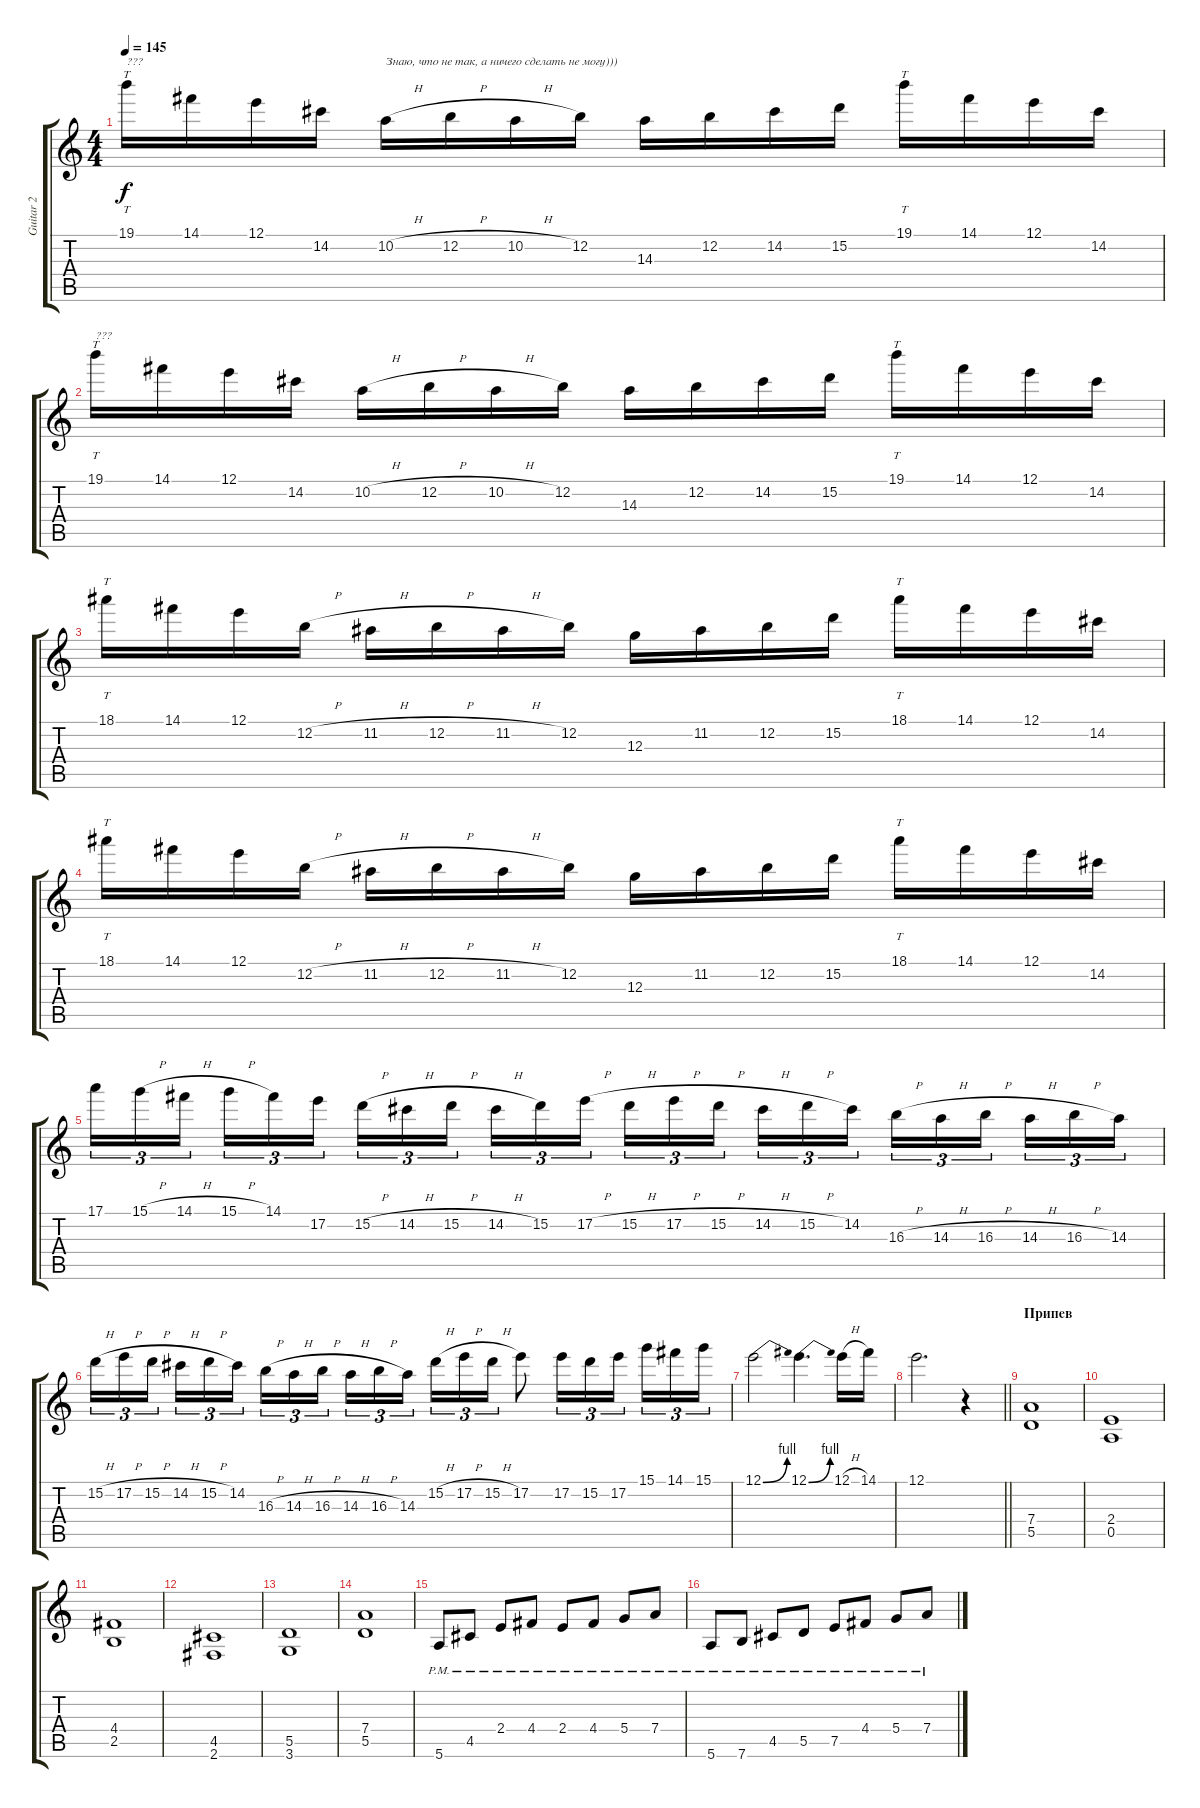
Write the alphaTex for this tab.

\track ("Guitar 2" "Guitar 2") {instrument distortionguitar}
\staff {score tabs}
\tuning (E4 B3 G3 D3 A2 E2) {hide}
\ts (4 4)
\tempo 145
\clef g2
\ks c
19.1.16{tt txt "???" dy f} 14.1.16 12.1.16 14.2.16 10.2{h}.16{txt "Знаю, что не так, а ничего сделать не могу)))"} 12.2{h}.16 10.2{h}.16 12.2.16 14.3.16 12.2.16 14.2.16 15.2.16 19.1.16{tt} 14.1.16 12.1.16 14.2.16 |
19.1.16{tt txt "???"} 14.1.16 12.1.16 14.2.16 10.2{h}.16 12.2{h}.16 10.2{h}.16 12.2.16 14.3.16 12.2.16 14.2.16 15.2.16 19.1.16{tt} 14.1.16 12.1.16 14.2.16 |
18.1.16{tt} 14.1.16 12.1.16 12.2{h}.16 11.2{h}.16 12.2{h}.16 11.2{h}.16 12.2.16 12.3.16 11.2.16 12.2.16 15.2.16 18.1.16{tt} 14.1.16 12.1.16 14.2.16 |
18.1.16{tt} 14.1.16 12.1.16 12.2{h}.16 11.2{h}.16 12.2{h}.16 11.2{h}.16 12.2.16 12.3.16 11.2.16 12.2.16 15.2.16 18.1.16{tt} 14.1.16 12.1.16 14.2.16 |
17.1.16{tu (3 2)} 15.1{h}.16{tu (3 2)} 14.1{h}.16{tu (3 2) beam splitsecondary} 15.1{h}.16{tu (3 2)} 14.1.16{tu (3 2)} 17.2.16{tu (3 2)} 15.2{h}.16{tu (3 2)} 14.2{h}.16{tu (3 2)} 15.2{h}.16{tu (3 2) beam splitsecondary} 14.2{h}.16{tu (3 2)} 15.2.16{tu (3 2)} 17.2{h}.16{tu (3 2)} 15.2{h}.16{tu (3 2)} 17.2{h}.16{tu (3 2)} 15.2{h}.16{tu (3 2) beam splitsecondary} 14.2{h}.16{tu (3 2)} 15.2{h}.16{tu (3 2)} 14.2.16{tu (3 2)} 16.3{h}.16{tu (3 2)} 14.3{h}.16{tu (3 2)} 16.3{h}.16{tu (3 2) beam splitsecondary} 14.3{h}.16{tu (3 2)} 16.3{h}.16{tu (3 2)} 14.3.16{tu (3 2)} |
15.2{h}.16{tu (3 2)} 17.2{h}.16{tu (3 2)} 15.2{h}.16{tu (3 2) beam splitsecondary} 14.2{h}.16{tu (3 2)} 15.2{h}.16{tu (3 2)} 14.2.16{tu (3 2)} 16.3{h}.16{tu (3 2)} 14.3{h}.16{tu (3 2)} 16.3{h}.16{tu (3 2) beam splitsecondary} 14.3{h}.16{tu (3 2)} 16.3{h}.16{tu (3 2)} 14.3.16{tu (3 2)} 15.2{h}.16{tu (3 2)} 17.2{h}.16{tu (3 2)} 15.2{h}.16{tu (3 2)} 17.2.8 17.2.16{tu (3 2)} 15.2.16{tu (3 2)} 17.2.16{tu (3 2) beam splitsecondary} 15.1.16{tu (3 2)} 14.1.16{tu (3 2)} 15.1.16{tu (3 2)} |
12.1{be (bend 0 0 60 4)}.2 12.1{be (bend 0 0 60 4)}.4{d} 12.1{h}.16 14.1.16 |
\barLineRight lightlight
12.1.2{d} r.4 |
\section ("" "Припев")
(7.4 5.5).1{instrument distortionguitar} |
(2.4 0.5).1 |
(4.4 2.5).1 |
(4.5 2.6).1 |
(5.5 3.6).1 |
(7.4 5.5).1 |
5.6{pm}.8 4.5{pm}.8 2.4{pm}.8 4.4{pm}.8 2.4{pm}.8 4.4{pm}.8 5.4{pm}.8 7.4{pm}.8 |
5.6{pm}.8 7.6{pm}.8 4.5{pm}.8 5.5{pm}.8 7.5{pm}.8 4.4{pm}.8 5.4{pm}.8 7.4{pm}.8
